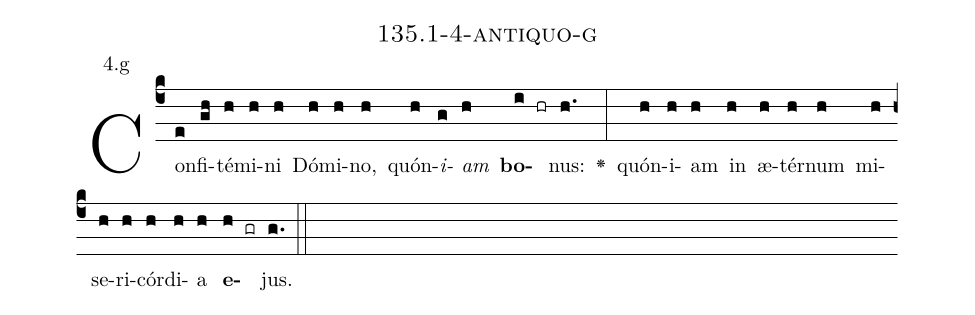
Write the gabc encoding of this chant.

name: 135.1-4-antiquo-g;
annotation: 4.g;
%%
(c4)Con(e)fi(gh)té(h)mi(h)ni(h) Dó(h)mi(h)no,(h) quón(h)<i>i</i>(g)<i>am</i>(h) <b>bo</b>(i hr)nus:(h.) <v>\greheightstar</v>(:) quón(h)i(h)am(h) in(h) æ(h)tér(h)num(h) mi(h)se(h)ri(h)cór(h)di(h)a(h) <b>e</b>(h gr)jus.(g.) (::)


%E(h) u(h) o(h) u(h) a(h) e.(g.) (::)
